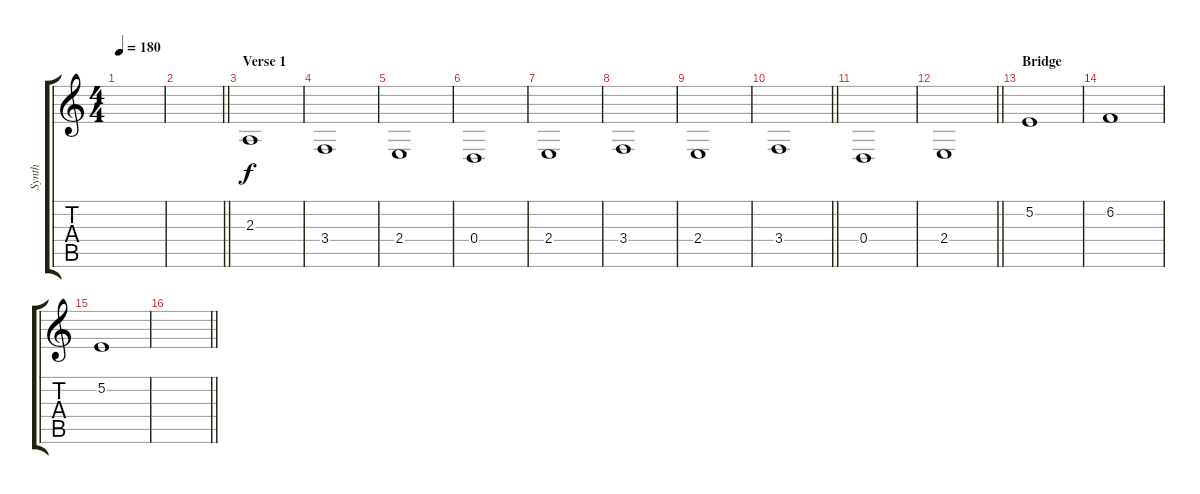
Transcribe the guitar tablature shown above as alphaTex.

\track ("Synth " "Synth ") {instrument choiraahs}
\staff {score tabs}
\tuning (E4 B3 G3 D3 A2 E2) {hide}
\ts (4 4)
\tempo 180
\clef g2
\ks c
|
\barLineRight lightlight
|
\section ("" "Verse 1")
2.3.1 |
3.4.1 |
2.4.1 |
0.4.1 |
2.4.1 |
3.4.1 |
2.4.1 |
\barLineRight lightlight
3.4.1 |
\section ("" "")
0.4.1 |
\barLineRight lightlight
2.4.1 |
\section ("" "Bridge")
5.2.1 |
6.2.1 |
5.2.1 |
\barLineRight lightlight
